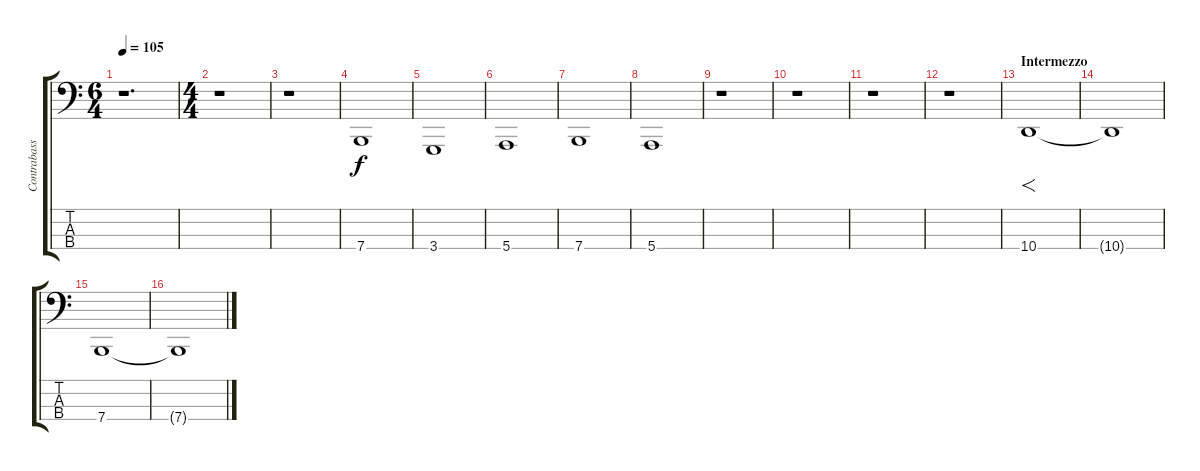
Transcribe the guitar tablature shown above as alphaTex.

\track ("Contrabass" "Contrabass") {instrument stringensemble1}
\staff {score tabs}
\tuning (G2 D2 A1 E1) {hide}
\ts (6 4)
\tempo 105
\clef f4
\ks c
r.1{d dy f} |
\ts (4 4)
r.1 |
r.1 |
7.4.1 |
3.4.1 |
5.4.1 |
7.4.1 |
5.4.1 |
r.1 |
r.1 |
r.1 |
r.1 |
\section ("" "Intermezzo")
10.4.1{f} |
10.4{t}.1 |
7.4.1 |
7.4{t}.1
